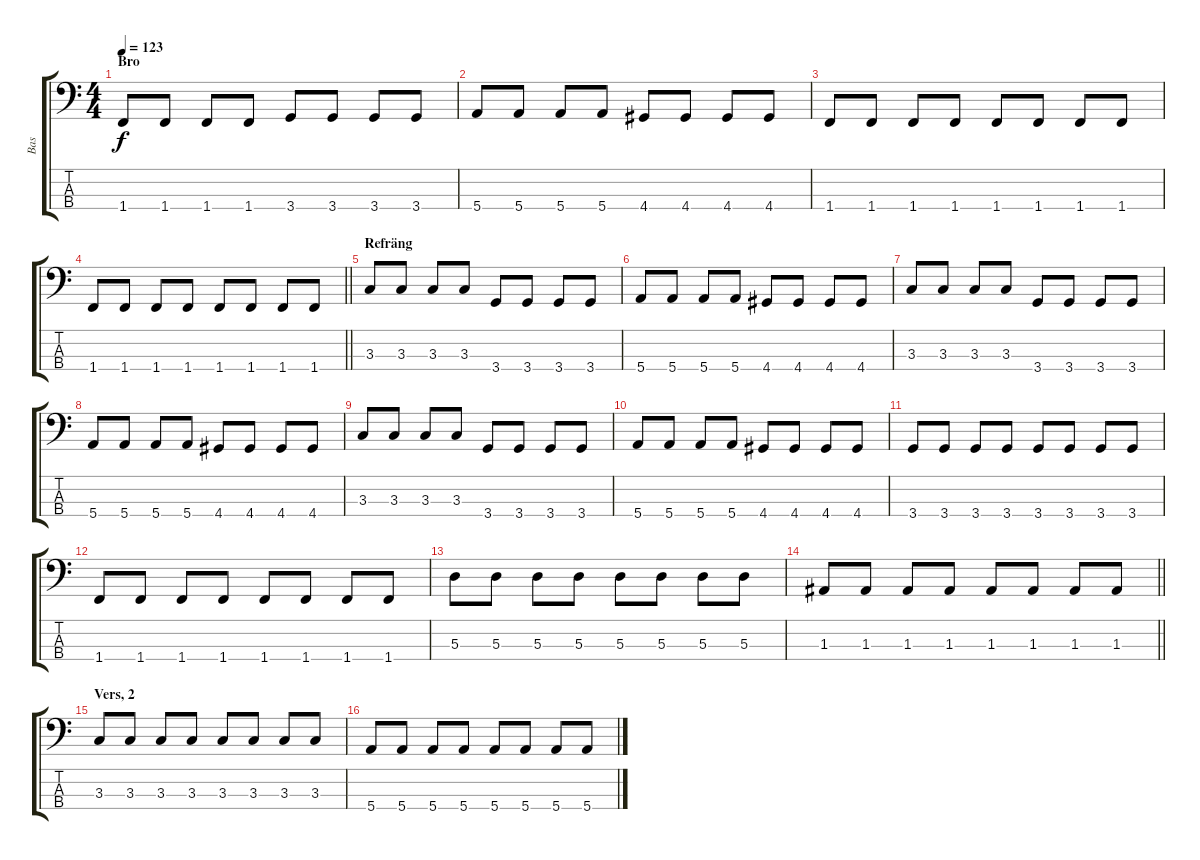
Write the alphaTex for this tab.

\track ("Bas" "Bas") {instrument electricbassfinger}
\staff {score tabs}
\tuning (G2 D2 A1 E1) {hide}
\ts (4 4)
\section ("" "Bro")
\tempo 123
\clef f4
\ks c
1.4.8{dy f} 1.4.8 1.4.8 1.4.8 3.4.8 3.4.8 3.4.8 3.4.8 |
5.4.8 5.4.8 5.4.8 5.4.8 4.4.8 4.4.8 4.4.8 4.4.8 |
1.4.8 1.4.8 1.4.8 1.4.8 1.4.8 1.4.8 1.4.8 1.4.8 |
\barLineRight lightlight
1.4.8 1.4.8 1.4.8 1.4.8 1.4.8 1.4.8 1.4.8 1.4.8 |
\section ("" "Refräng")
3.3.8 3.3.8 3.3.8 3.3.8 3.4.8 3.4.8 3.4.8 3.4.8 |
5.4.8 5.4.8 5.4.8 5.4.8 4.4.8 4.4.8 4.4.8 4.4.8 |
3.3.8 3.3.8 3.3.8 3.3.8 3.4.8 3.4.8 3.4.8 3.4.8 |
5.4.8 5.4.8 5.4.8 5.4.8 4.4.8 4.4.8 4.4.8 4.4.8 |
3.3.8 3.3.8 3.3.8 3.3.8 3.4.8 3.4.8 3.4.8 3.4.8 |
5.4.8 5.4.8 5.4.8 5.4.8 4.4.8 4.4.8 4.4.8 4.4.8 |
3.4.8 3.4.8 3.4.8 3.4.8 3.4.8 3.4.8 3.4.8 3.4.8 |
1.4.8 1.4.8 1.4.8 1.4.8 1.4.8 1.4.8 1.4.8 1.4.8 |
5.3.8 5.3.8 5.3.8 5.3.8 5.3.8 5.3.8 5.3.8 5.3.8 |
\barLineRight lightlight
1.3.8 1.3.8 1.3.8 1.3.8 1.3.8 1.3.8 1.3.8 1.3.8 |
\section ("" "Vers, 2")
3.3.8 3.3.8 3.3.8 3.3.8 3.3.8 3.3.8 3.3.8 3.3.8 |
5.4.8 5.4.8 5.4.8 5.4.8 5.4.8 5.4.8 5.4.8 5.4.8
